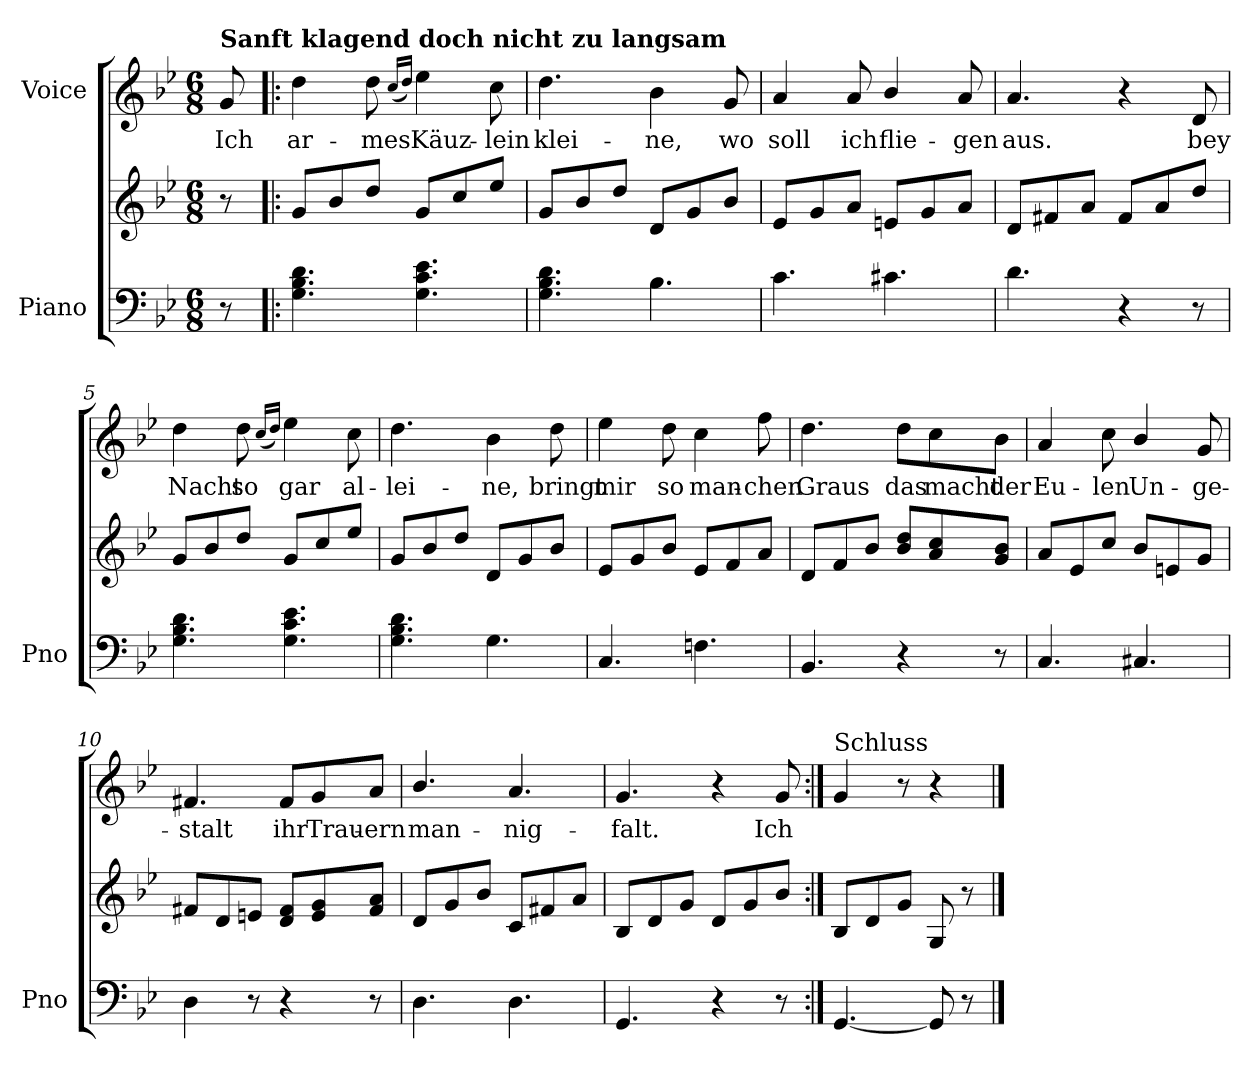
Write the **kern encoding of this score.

**kern	**kern	**kern	**text
*part2	*part2	*part1	*part1
*staff3	*staff2	*staff1	*staff1
*I"Piano	*	*I"Voice	*
*I'Pno	*	*	*
*clefF4	*clefG2	*clefG2	*
*k[b-e-]	*k[b-e-]	*k[b-e-]	*
*M6/8	*M6/8	*M6/8	*
=	=	=	=
!	!	!LO:TX:a:B:t=Sanft klagend doch nicht zu langsam	!
!	!	!	!LO:LY:b
8r	8r	8g/	Ich
=1!|:	=1!|:	=1!|:	=1!|:
!	!	!	!LO:LY:b
4.G\ 4.B-\ 4.d\	8g/L	4dd\	ar-
.	8b-/	.	.
!	!	!	!LO:LY:b
.	8dd/J	8dd\	-mes
.	.	(<16qcc/LL	.
.	.	16qdd/JJ)	.
!	!	!	!LO:LY:b
4.G\ 4.c\ 4.e-\	8g/L	4ee-\	Käuz-
.	8cc/	.	.
!	!	!	!LO:LY:b
.	8ee-/J	8cc\	-lein
=2	=2	=2	=2
!	!	!	!LO:LY:b
4.G\ 4.B-\ 4.d\	8g/L	4.dd\	klei-
.	8b-/	.	.
.	8dd/J	.	.
!	!	!	!LO:LY:b
4.B-\	8d/L	4b-\	-ne,
.	8g/	.	.
!	!	!	!LO:LY:b
.	8b-/J	8g/	wo
=3	=3	=3	=3
!	!	!	!LO:LY:b
4.c\	8e-/L	4a/	soll
.	8g/	.	.
!	!	!	!LO:LY:b
.	8a/J	8a/	ich
!	!	!	!LO:LY:b
4.c#X\	8en/L	4b-/	flie-
.	8g/	.	.
!	!	!	!LO:LY:b
.	8a/J	8a/	-gen
=4	=4	=4	=4
!	!	!	!LO:LY:b
4.d\	8d/L	4.a/	aus.
.	8f#X/	.	.
.	8a/J	.	.
4r	8f#/L	4r	.
.	8a/	.	.
!	!	!	!LO:LY:b
8r	8dd/J	8d/	bey
!!LO:LB:g=z
=5	=5	=5	=5
!	!	!	!LO:LY:b
4.G\ 4.B-\ 4.d\	8g/L	4dd\	Nacht
.	8b-/	.	.
!	!	!	!LO:LY:b
.	8dd/J	8dd\	so
.	.	(<16qcc/LL	.
.	.	16qdd/JJ)	.
!	!	!	!LO:LY:b
4.G\ 4.c\ 4.e-\	8g/L	4ee-\	gar
.	8cc/	.	.
!	!	!	!LO:LY:b
.	8ee-/J	8cc\	al-
=6	=6	=6	=6
!	!	!	!LO:LY:b
4.G\ 4.B-\ 4.d\	8g/L	4.dd\	-lei-
.	8b-/	.	.
.	8dd/J	.	.
!	!	!	!LO:LY:b
4.G\	8d/L	4b-\	-ne,
.	8g/	.	.
!	!	!	!LO:LY:b
.	8b-/J	8dd\	bringt
=7	=7	=7	=7
!	!	!	!LO:LY:b
4.C/	8e-/L	4ee-\	mir
.	8g/	.	.
!	!	!	!LO:LY:b
.	8b-/J	8dd\	so
!	!	!	!LO:LY:b
4.Fn\	8e-/L	4cc\	man-
.	8f/	.	.
!	!	!	!LO:LY:b
.	8a/J	8ff\	-chen
=8	=8	=8	=8
!	!	!	!LO:LY:b
4.BB-/	8d/L	4.dd\	Graus
.	8f/	.	.
.	8b-/J	.	.
!	!	!	!LO:LY:b
4r	8b-/ 8dd/L	8dd\L	das
!	!	!	!LO:LY:b
.	8a/ 8cc/	8cc\	macht
!	!	!	!LO:LY:b
8r	8g/ 8b-/J	8b-\J	der
=9	=9	=9	=9
!	!	!	!LO:LY:b
4.C/	8a/L	4a/	Eu-
.	8e-/	.	.
!	!	!	!LO:LY:b
.	8cc/J	8cc\	-len
!	!	!	!LO:LY:b
4.C#X/	8b-/L	4b-/	Un-
.	8en/	.	.
!	!	!	!LO:LY:b
.	8g/J	8g/	-ge-
!!LO:LB:g=z
=10	=10	=10	=10
!	!	!	!LO:LY:b
4D\	8f#X/L	4.f#X/	-stalt
.	8d/	.	.
8r	8en/J	.	.
!	!	!	!LO:LY:b
4r	8d/ 8f#/L	8f#/L	ihr
!	!	!	!LO:LY:b
.	8e/ 8g/	8g/	Trau-
!	!	!	!LO:LY:b
8r	8f#/ 8a/J	8a/J	-ern
=11	=11	=11	=11
!	!	!	!LO:LY:b
4.D\	8d/L	4.b-/	man-
.	8g/	.	.
.	8b-/J	.	.
!	!	!	!LO:LY:b
4.D\	8c/L	4.a/	-nig-
.	8f#X/	.	.
.	8a/J	.	.
=12	=12	=12	=12
!	!	!	!LO:LY:b
4.GG/	8B-/L	4.g/	-falt.
.	8d/	.	.
.	8g/J	.	.
4r	8d/L	4r	.
.	8g/	.	.
!	!	!	!LO:LY:b
8r	8b-/J	8g/	Ich
=13:|!	=13:|!	=13:|!	=13:|!
!	!	!LO:TX:a:t=Schluss	!
[4.GG/	8B-/L	4g/	.
.	8d/	.	.
.	8g/J	8r	.
8GG/]	8G/	4r	.
8r	8r	.	.
==	==	==	==
*-	*-	*-	*-
